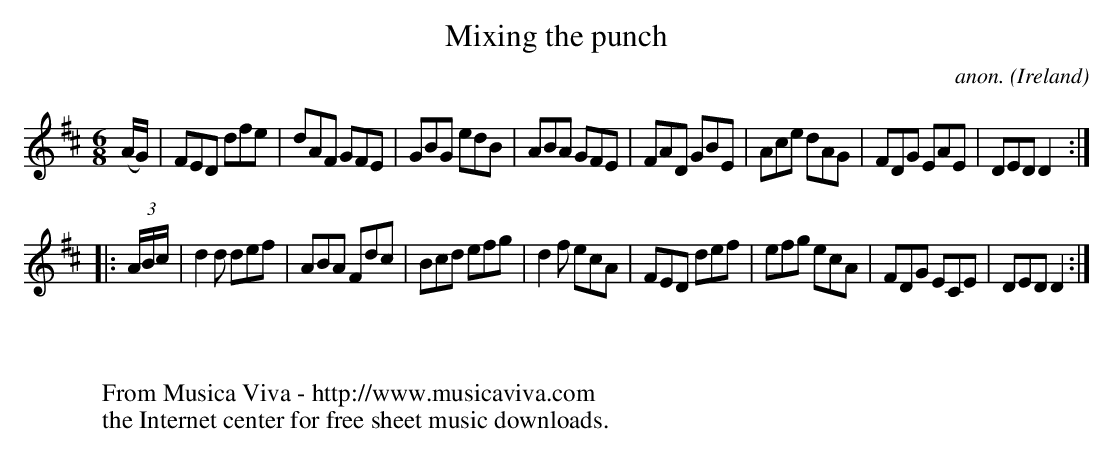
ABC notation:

X:1
T:Mixing the punch
C:anon.
O:Ireland
M:6/8
L:1/8
K:D
(A/G/)|FED dfe|dAF GFE|GBG edB|ABA GFE|FAD GBE|Ace dAG|FDG EAE|DED D2:|
|:(3A/B/c/|d2d def|ABA Fdc|Bcd efg|d2f ecA|FED def|efg ecA|FDG ECE|DED D2:|
W:
W:
W: From Musica Viva - http://www.musicaviva.com
W: the Internet center for free sheet music downloads.
